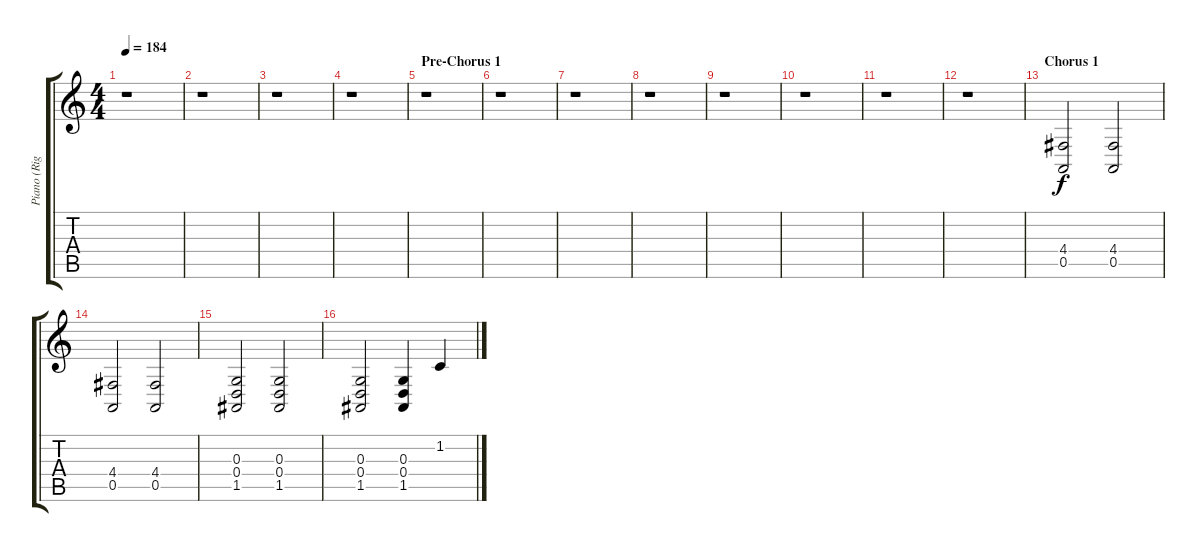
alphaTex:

\track ("Piano (Right Hand)" "Piano (Rig") {instrument acousticgrandpiano}
\staff {score tabs}
\tuning (E4 B3 G3 D3 A2 D2) {hide}
\ts (4 4)
\tempo 184
\clef g2
\ks c
r.1{dy f} |
r.1 |
r.1 |
r.1 |
\section ("" "Pre-Chorus 1")
r.1 |
r.1 |
r.1 |
r.1 |
r.1 |
r.1 |
r.1 |
r.1 |
\section ("" "Chorus 1")
(4.4 0.5).2 (4.4 0.5).2 |
(4.4 0.5).2 (4.4 0.5).2 |
(0.3 0.4 1.5).2 (0.3 0.4 1.5).2 |
(0.3 0.4 1.5).2 (0.3 0.4 1.5).4 1.2.4
